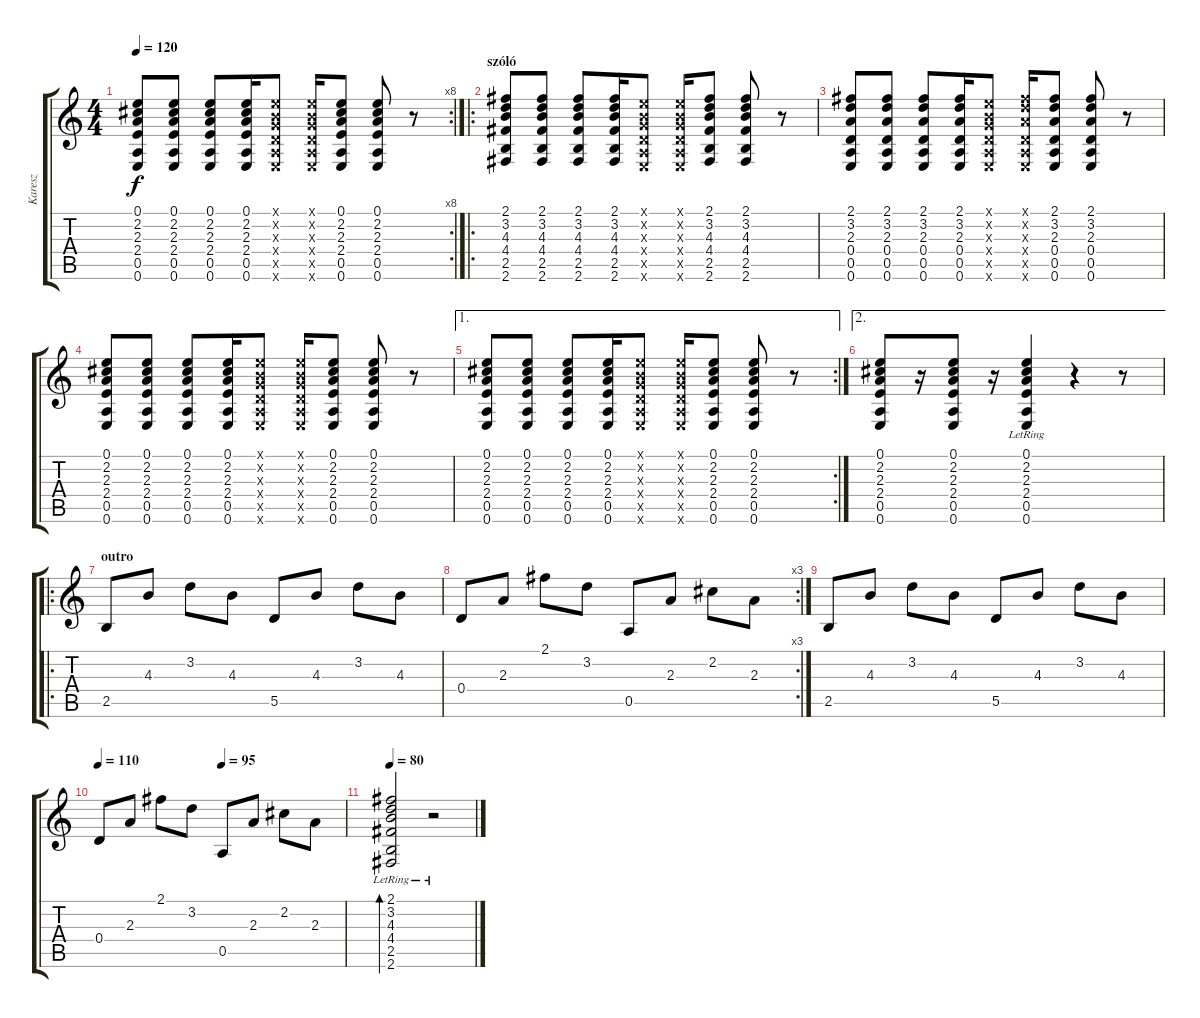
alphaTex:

\track ("Karesz" "Karesz") {instrument electricguitarjazz}
\staff {score tabs}
\tuning (E4 B3 G3 D3 A2 E2) {hide}
\rc 8
\ts (4 4)
\tempo 120
\clef g2
\ks c
(0.1 2.2 2.3 2.4 0.5 0.6).8{dy f} (0.1 2.2 2.3 2.4 0.5 0.6).8 (0.1 2.2 2.3 2.4 0.5 0.6).8 (0.1 2.2 2.3 2.4 0.5 0.6).16 (0.1{x} 0.2{x} 0.3{x} 0.4{x} 0.5{x} 0.6{x}).8 (0.1{x} 0.2{x} 0.3{x} 0.4{x} 0.5{x} 0.6{x}).16 (0.1 2.2 2.3 2.4 0.5 0.6).8 (0.1 2.2 2.3 2.4 0.5 0.6).8 r.8 |
\ro
\section ("" "szóló")
(2.1 3.2 4.3 4.4 2.5 2.6).8 (2.1 3.2 4.3 4.4 2.5 2.6).8 (2.1 3.2 4.3 4.4 2.5 2.6).8 (2.1 3.2 4.3 4.4 2.5 2.6).16 (0.1{x} 0.2{x} 0.3{x} 0.4{x} 0.5{x} 0.6{x}).8 (0.1{x} 0.2{x} 0.3{x} 0.4{x} 0.5{x} 0.6{x}).16 (2.1 3.2 4.3 4.4 2.5 2.6).8 (2.1 3.2 4.3 4.4 2.5 2.6).8 r.8 |
(2.1 3.2 2.3 0.4 0.5 0.6).8 (2.1 3.2 2.3 0.4 0.5 0.6).8 (2.1 3.2 2.3 0.4 0.5 0.6).8 (2.1 3.2 2.3 0.4 0.5 0.6).16 (0.1{x} 0.2{x} 0.3{x} 0.4{x} 0.5{x} 0.6{x}).8 (2.1{x} 3.2{x} 2.3{x} 0.4{x} 0.5{x} 0.6{x}).16 (2.1 3.2 2.3 0.4 0.5 0.6).8 (2.1 3.2 2.3 0.4 0.5 0.6).8 r.8 |
(0.1 2.2 2.3 2.4 0.5 0.6).8 (0.1 2.2 2.3 2.4 0.5 0.6).8 (0.1 2.2 2.3 2.4 0.5 0.6).8 (0.1 2.2 2.3 2.4 0.5 0.6).16 (0.1{x} 0.2{x} 0.3{x} 0.4{x} 0.5{x} 0.6{x}).8 (0.1{x} 0.2{x} 0.3{x} 0.4{x} 0.5{x} 0.6{x}).16 (0.1 2.2 2.3 2.4 0.5 0.6).8 (0.1 2.2 2.3 2.4 0.5 0.6).8 r.8 |
\ae 1
\rc 2
(0.1 2.2 2.3 2.4 0.5 0.6).8 (0.1 2.2 2.3 2.4 0.5 0.6).8 (0.1 2.2 2.3 2.4 0.5 0.6).8 (0.1 2.2 2.3 2.4 0.5 0.6).16 (0.1{x} 0.2{x} 0.3{x} 0.4{x} 0.5{x} 0.6{x}).8 (0.1{x} 0.2{x} 0.3{x} 0.4{x} 0.5{x} 0.6{x}).16 (0.1 2.2 2.3 2.4 0.5 0.6).8 (0.1 2.2 2.3 2.4 0.5 0.6).8 r.8 |
\ae 2
(0.1 2.2 2.3 2.4 0.5 0.6).8 r.16 (0.1 2.2 2.3 2.4 0.5 0.6).8 r.16 (0.1 2.2 2.3 2.4 0.5 0.6{lr}).4 r.4 r.8 |
\ro
\section ("" "outro")
2.5.8 4.3.8 3.2.8 4.3.8 5.5.8 4.3.8 3.2.8 4.3.8 |
\rc 3
0.4.8 2.3.8 2.1.8 3.2.8 0.5.8 2.3.8 2.2.8 2.3.8 |
2.5.8 4.3.8 3.2.8 4.3.8 5.5.8 4.3.8 3.2.8 4.3.8 |
\tempo 110
\tempo (95 0.5)
0.4.8 2.3.8 2.1.8 3.2.8 0.5.8 2.3.8 2.2.8 2.3.8 |
\tempo 80
(2.1 3.2 4.3 4.4{lr} 2.5 2.6).2{bd 60} r.2
